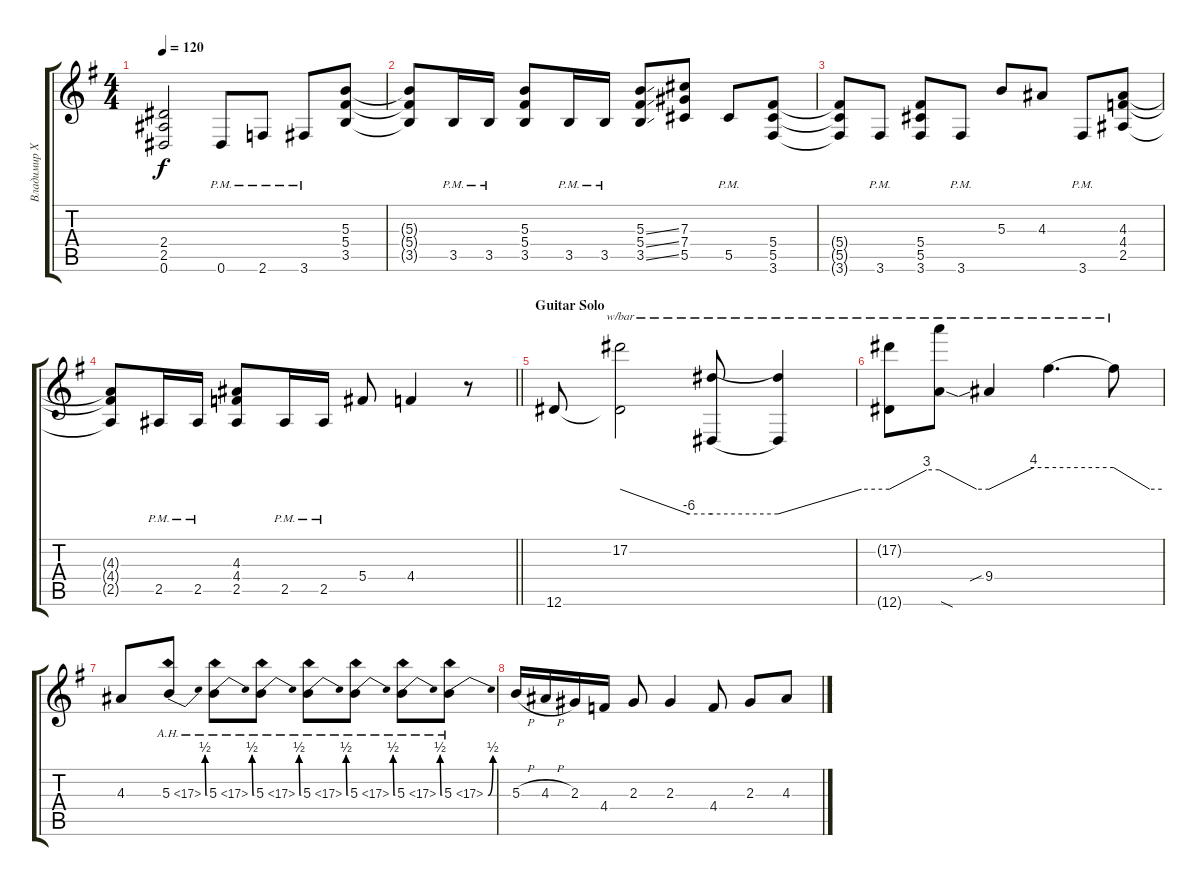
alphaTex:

\track ("Владимир Холстинин" "Владимир Х") {instrument distortionguitar}
\staff {score tabs}
\tuning (Eb4 Bb3 Gb3 Db3 Ab2 Eb2) {hide}
\ts (4 4)
\tempo 120
\clef g2
\ks g
(2.4{t} 2.5{t} 0.6{t}).2{dy f} 0.6{pm}.8 2.6{pm}.8 3.6{pm}.8 (5.3 5.4 3.5).8 |
(5.3{t} 5.4{t} 3.5{t}).8 3.5{pm}.16 3.5{pm}.16 (5.3 5.4 3.5).8 3.5{pm}.16 3.5{pm}.16 (5.3{ss} 5.4{ss} 3.5{ss}).8 (7.3 7.4 5.5).8 5.5{pm}.8 (5.4 5.5 3.6).8 |
(5.4{t} 5.5{t} 3.6{t}).8 3.6{pm}.8 (5.4 5.5 3.6).8 3.6{pm}.8 5.3.8 4.3.8 3.6{pm}.8 (4.3 4.4 2.5).8 |
\barLineRight lightlight
(4.3{t} 4.4{t} 2.5{t}).8 2.5{pm}.16 2.5{pm}.16 (4.3 4.4 2.5).8 2.5{pm}.16 2.5{pm}.16 5.4.8 4.4.4 r.8 |
\section ("" "Guitar Solo")
12.6.8{balance 8 instrument distortionguitar} (17.2 12.6{t}).2{tbe (custom default 0 0 45 -24 60 -24)} (17.2{t} 12.6{t}).8{tbe (hold default 0 -24 60 -24)} (17.2{t} 12.6{t}).4{tbe (custom default 0 -24 45 0 60 0)} |
(17.2{t} 12.6{t}).8{tbe (custom default 0 0 45 12 60 12)} (17.2{t} 12.6{sod t}).8{tbe (custom default 0 12 45 0 60 0)} 9.4{sib}.4{tbe (custom default 0 0 45 16 60 16)} 9.4{t}.4{d tbe (hold default 0 16 60 16)} 9.4{t}.8{tbe (custom default 0 16 45 0 60 0)} |
4.3.8 5.3{be (bend 0 0 60 2) ah 12}.8 5.3{be (bend 0 0 60 2) ah 12}.8 5.3{be (bend 0 0 60 2) ah 12}.8 5.3{be (bend 0 0 60 2) ah 12}.8 5.3{be (bend 0 0 60 2) ah 12}.8 5.3{be (bend 0 0 60 2) ah 12}.8 5.3{be (bend 0 0 60 2) ah 12}.8 |
5.3{h}.16 4.3{h}.16 2.3.16 4.4.16 2.3.8 2.3.4 4.4.8 2.3.8 4.3.8
